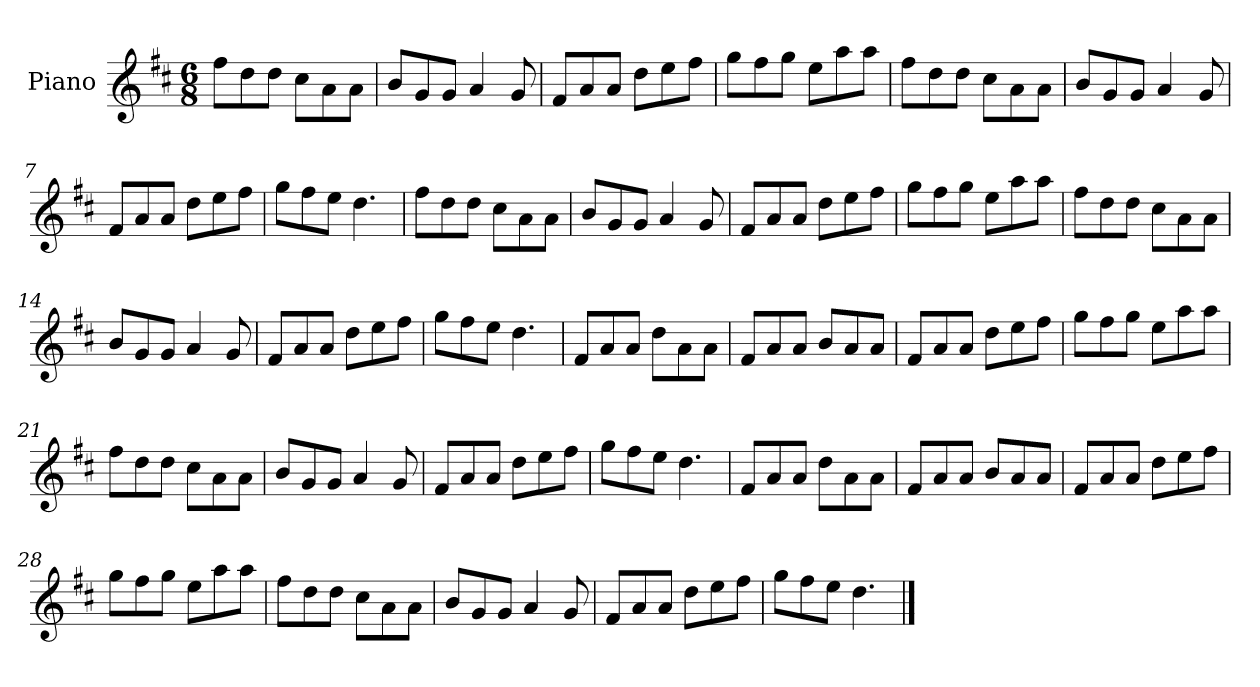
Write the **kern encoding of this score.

**kern
*part1
*staff1
*I"Piano
*I'Pno
*clefG2
*k[f#c#]
*M6/8
=1
8ff#\L
8dd\
8dd\J
8cc#\L
8a\
8a\J
=2
8b/L
8g/
8g/J
4a/
8g/
=3
8f#/L
8a/
8a/J
8dd\L
8ee\
8ff#\J
=4
8gg\L
8ff#\
8gg\J
8ee\L
8aa\
8aa\J
=5
8ff#\L
8dd\
8dd\J
8cc#\L
8a\
8a\J
=6
8b/L
8g/
8g/J
4a/
8g/
=7
8f#/L
8a/
8a/J
8dd\L
8ee\
8ff#\J
=8
8gg\L
8ff#\
8ee\J
4.dd\
=9
8ff#\L
8dd\
8dd\J
8cc#\L
8a\
8a\J
=10
8b/L
8g/
8g/J
4a/
8g/
=11
8f#/L
8a/
8a/J
8dd\L
8ee\
8ff#\J
=12
8gg\L
8ff#\
8gg\J
8ee\L
8aa\
8aa\J
=13
8ff#\L
8dd\
8dd\J
8cc#\L
8a\
8a\J
=14
8b/L
8g/
8g/J
4a/
8g/
=15
8f#/L
8a/
8a/J
8dd\L
8ee\
8ff#\J
=16
8gg\L
8ff#\
8ee\J
4.dd\
=17
8f#/L
8a/
8a/J
8dd\L
8a\
8a\J
=18
8f#/L
8a/
8a/J
8b/L
8a/
8a/J
=19
8f#/L
8a/
8a/J
8dd\L
8ee\
8ff#\J
=20
8gg\L
8ff#\
8gg\J
8ee\L
8aa\
8aa\J
=21
8ff#\L
8dd\
8dd\J
8cc#\L
8a\
8a\J
=22
8b/L
8g/
8g/J
4a/
8g/
=23
8f#/L
8a/
8a/J
8dd\L
8ee\
8ff#\J
=24
8gg\L
8ff#\
8ee\J
4.dd\
=25
8f#/L
8a/
8a/J
8dd\L
8a\
8a\J
=26
8f#/L
8a/
8a/J
8b/L
8a/
8a/J
=27
8f#/L
8a/
8a/J
8dd\L
8ee\
8ff#\J
=28
8gg\L
8ff#\
8gg\J
8ee\L
8aa\
8aa\J
=29
8ff#\L
8dd\
8dd\J
8cc#\L
8a\
8a\J
=30
8b/L
8g/
8g/J
4a/
8g/
=31
8f#/L
8a/
8a/J
8dd\L
8ee\
8ff#\J
=32
8gg\L
8ff#\
8ee\J
4.dd\
==
*-
